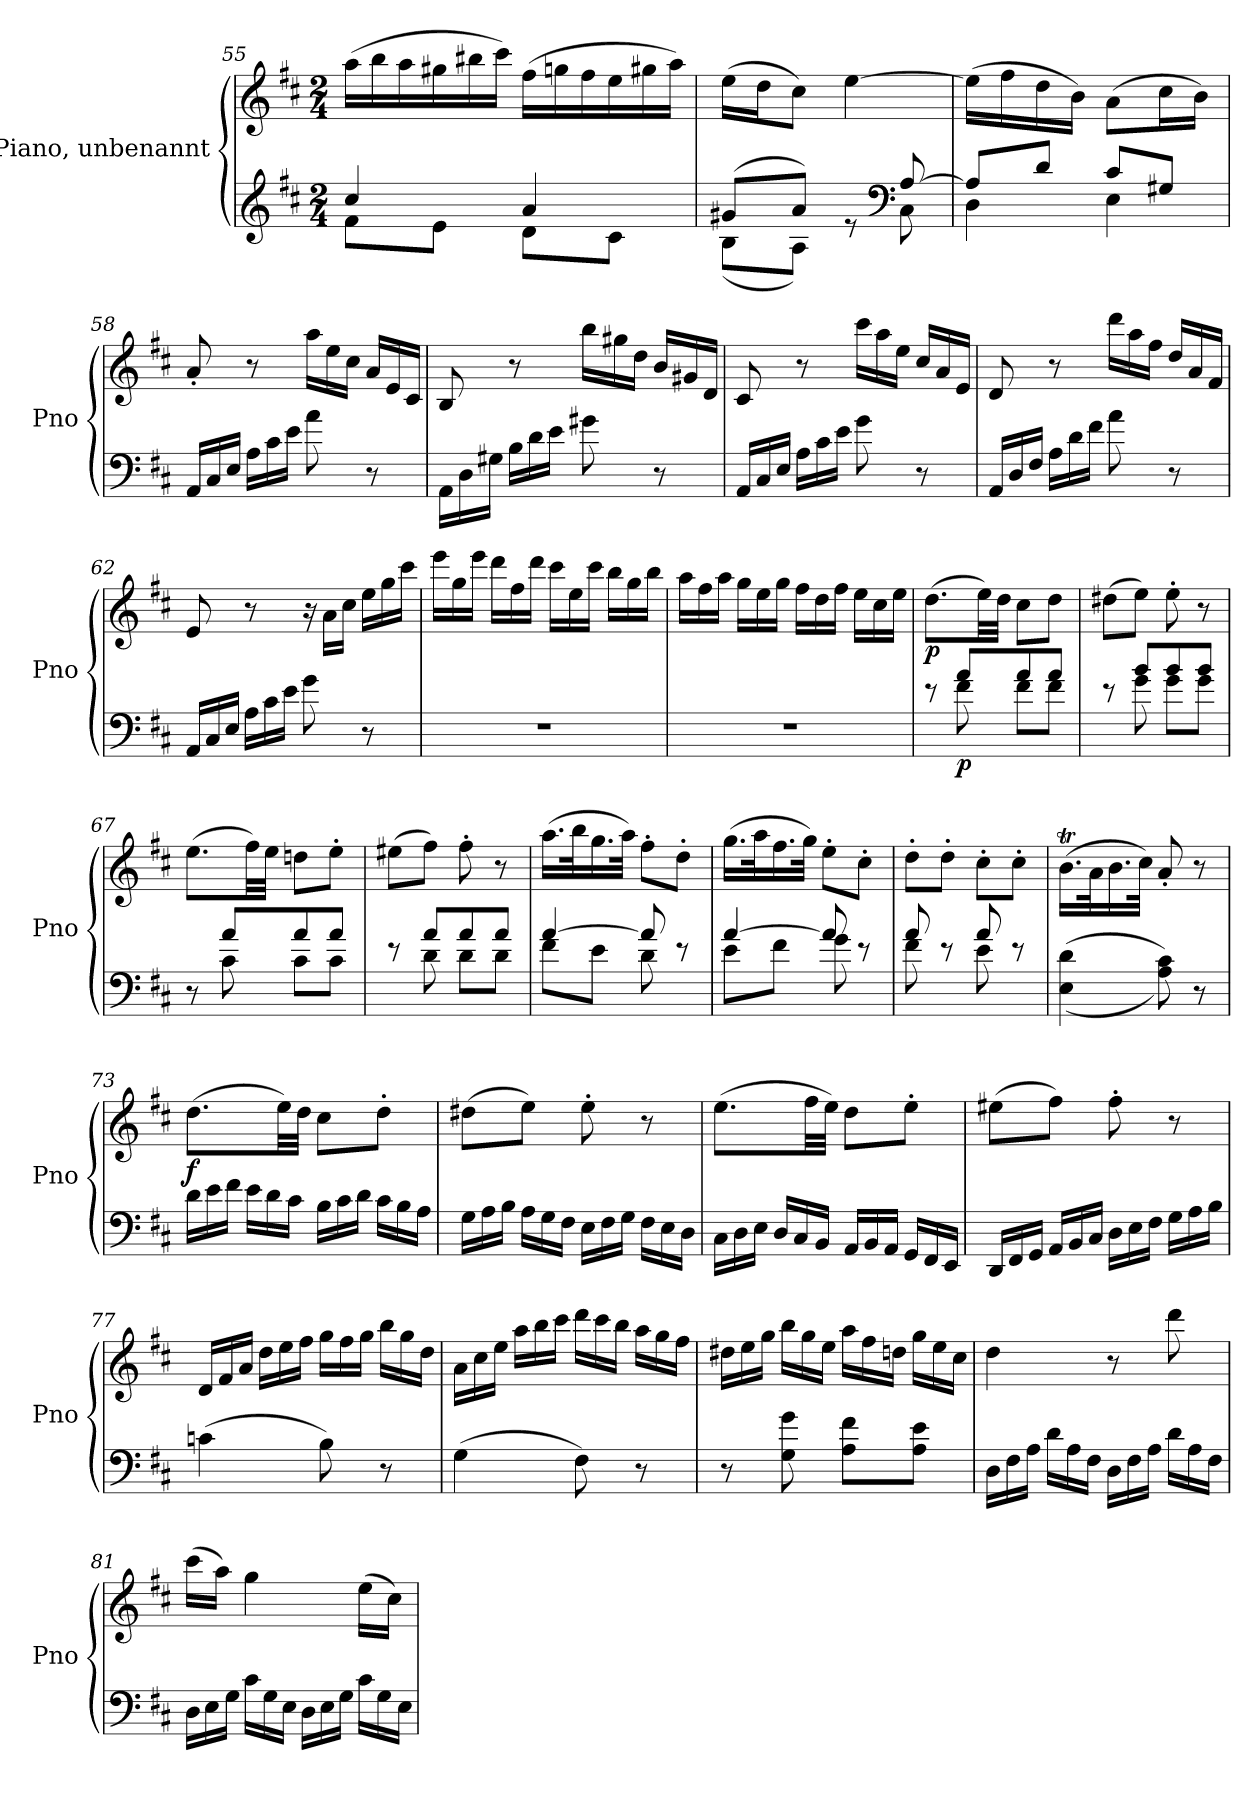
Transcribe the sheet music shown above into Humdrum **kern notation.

**kern	**dynam	**kern	**dynam
*part2	*part2	*part1	*part1
*staff2	*staff2	*staff1	*staff1
*I"Piano, unbenannt	*	*I"Piano, unbenannt	*
*I'Pno	*	*I'Pno	*
*clefG2	*	*clefG2	*
*k[f#c#]	*	*k[f#c#]	*
*M2/4	*	*M2/4	*
=55	=55	=55	=55
*^	*	*	*
*	*	*	*Xtuplet	*
4cc#/	8f#\L	.	(<24aa\LL	.
.	.	.	24bb\	.
.	.	.	24aa\	.
.	8e\J	.	24gg#X\	.
.	.	.	24bb#X\	.
.	.	.	24ccc#\JJ)	.
4a/	8d\L	.	(<24ff#\LL	.
.	.	.	24ggn\	.
.	.	.	24ff#\	.
.	8c#\J	.	24ee\	.
.	.	.	24gg#X\	.
.	.	.	24aa\JJ)	.
=56	=56	=56	=56	=56
(>8g#X/L	(<8B\L	.	(>16ee\LL	.
.	.	.	16dd\J	.
8a/J)	8A\J)	.	8cc#\J)	.
8re	8ryy	.	[4ee\	.
*clefF4	*	*	*	*
[8A/	8C#\	.	.	.
=57	=57	=57	=57	=57
8A/L]	4D\	.	(>16ee\LL]	.
.	.	.	16ff#\	.
8d/J	.	.	16dd\	.
.	.	.	16b\JJ)	.
8c#/L	4E\	.	(>8a\L	.
8G#X/J	.	.	16cc#\L	.
.	.	.	16b\JJ)	.
*v	*v	*	*	*
=58	=58	=58	=58
*Xtuplet	*	*	*
24AA/LL	.	8a'/	.
24C#/	.	.	.
24E/JJ	.	.	.
24A\LL	.	8r	.
24c#\	.	.	.
24e\JJ	.	.	.
8a\	.	24aa\LL	.
.	.	24ee\	.
.	.	24cc#\JJ	.
8r	.	24a/LL	.
.	.	24e/	.
.	.	24c#/JJ	.
=59	=59	=59	=59
24AA\LL	.	8B/	.
24D\	.	.	.
24G#X\JJ	.	.	.
24B\LL	.	8r	.
24d\	.	.	.
24e\JJ	.	.	.
8g#X\	.	24bb\LL	.
.	.	24gg#X\	.
.	.	24dd\JJ	.
8r	.	24b/LL	.
.	.	24g#X/	.
.	.	24d/JJ	.
=60	=60	=60	=60
24AA/LL	.	8c#/	.
24C#/	.	.	.
24E/JJ	.	.	.
24A\LL	.	8r	.
24c#\	.	.	.
24e\JJ	.	.	.
8g\	.	24ccc#\LL	.
.	.	24aa\	.
.	.	24ee\JJ	.
8r	.	24cc#/LL	.
.	.	24a/	.
.	.	24e/JJ	.
=61	=61	=61	=61
24AA/LL	.	8d/	.
24D/	.	.	.
24F#/JJ	.	.	.
24A\LL	.	8r	.
24d\	.	.	.
24f#\JJ	.	.	.
8a\	.	24ddd\LL	.
.	.	24aa\	.
.	.	24ff#\JJ	.
8r	.	24dd/LL	.
.	.	24a/	.
.	.	24f#/JJ	.
=62	=62	=62	=62
24AA/LL	.	8e/	.
24C#/	.	.	.
24E/JJ	.	.	.
24A\LL	.	8r	.
24c#\	.	.	.
24e\JJ	.	.	.
8g\	.	24r	.
.	.	24a\LL	.
.	.	24cc#\JJ	.
8r	.	24ee\LL	.
.	.	24gg\	.
.	.	24ccc#\JJ	.
=63	=63	=63	=63
2r	.	24eee\LL	.
.	.	24gg\	.
.	.	24eee\JJ	.
.	.	24ddd\LL	.
.	.	24ff#\	.
.	.	24ddd\JJ	.
.	.	24ccc#\LL	.
.	.	24ee\	.
.	.	24ccc#\JJ	.
.	.	24bb\LL	.
.	.	24gg\	.
.	.	24bb\JJ	.
=64	=64	=64	=64
2r	.	24aa\LL	.
.	.	24ff#\	.
.	.	24aa\JJ	.
.	.	24gg\LL	.
.	.	24ee\	.
.	.	24gg\JJ	.
.	.	24ff#\LL	.
.	.	24dd\	.
.	.	24ff#\JJ	.
.	.	24ee\LL	.
.	.	24cc#\	.
.	.	24ee\JJ	.
=65	=65	=65	=65
*^	*	*	*
!	!	!	!	!LO:DY:b
8re	8ryy	.	(>8.dd\L	p
!	!	!LO:DY:b	!	!
8a/L	8f#\	p	.	.
.	.	.	32ee\LL)	.
.	.	.	32dd\JJJ	.
8a/	8f#\L	.	8cc#\L	.
8a/J	8f#\J	.	8dd\J	.
=66	=66	=66	=66	=66
8re	8ryy	.	(>8dd#X\L	.
8b/L	8g\	.	8ee\J)	.
8b/	8g\L	.	8ee'\	.
8b/J	8g\J	.	8r	.
=67	=67	=67	=67	=67
8r	8ryy	.	(>8.ee\L	.
8a/L	8c#\	.	.	.
.	.	.	32ff#\LL)	.
.	.	.	32ee\JJJ	.
8a/	8c#\L	.	8ddn\L	.
8a/J	8c#\J	.	8ee'\J	.
=68	=68	=68	=68	=68
8re	8ryy	.	(>8ee#X\L	.
8a/L	8d\	.	8ff#\J)	.
8a/	8d\L	.	8ff#'\	.
8a/J	8d\J	.	8r	.
=69	=69	=69	=69	=69
[4a/	8f#\L	.	(<16.aa\LL	.
.	.	.	32bb\K	.
.	8e\J	.	16.gg\	.
.	.	.	32aa\JJk)	.
8a/]	8d\	.	8ff#'\L	.
8re	8ryy	.	8dd'\J	.
=70	=70	=70	=70	=70
[4a/	8e\L	.	(<16.gg\LL	.
.	.	.	32aa\K	.
.	8f#\J	.	16.ff#\	.
.	.	.	32gg\JJk)	.
8a/]	8g\	.	8ee'\L	.
8re	8ryy	.	8cc#'\J	.
=71	=71	=71	=71	=71
8a/	8f#\	.	8dd'\L	.
8re	8ryy	.	8dd'\J	.
8a/	8e\	.	8cc#'\L	.
8re	8ryy	.	8cc#'\J	.
*v	*v	*	*	*
=72	=72	=72	=72
(<(>4E\ 4d\	.	(>16.bT\LL	.
.	.	32a\K	.
.	.	16.b\	.
.	.	32cc#\JJk)	.
8A\ 8c#\))	.	8a'/	.
8r	.	8r	.
=73	=73	=73	=73
!	!	!	!LO:DY:b
24d\LL	.	(>8.dd\L	f
24e\	.	.	.
24f#\JJ	.	.	.
24e\LL	.	.	.
24d\	.	.	.
.	.	32ee\LL)	.
24c#\JJ	.	.	.
.	.	32dd\JJJ	.
24B\LL	.	8cc#\L	.
24c#\	.	.	.
24d\JJ	.	.	.
24c#\LL	.	8dd'\J	.
24B\	.	.	.
24A\JJ	.	.	.
=74	=74	=74	=74
24G\LL	.	(>8dd#X\L	.
24A\	.	.	.
24B\JJ	.	.	.
24A\LL	.	8ee\J)	.
24G\	.	.	.
24F#\JJ	.	.	.
24E\LL	.	8ee'\	.
24F#\	.	.	.
24G\JJ	.	.	.
24F#\LL	.	8r	.
24E\	.	.	.
24D\JJ	.	.	.
=75	=75	=75	=75
24C#\LL	.	(>8.ee\L	.
24D\	.	.	.
24E\JJ	.	.	.
24D/LL	.	.	.
24C#/	.	.	.
.	.	32ff#\LL	.
24BB/JJ	.	.	.
.	.	32ee\JJJ)	.
24AA/LL	.	8dd\L	.
24BB/	.	.	.
24AA/JJ	.	.	.
24GG/LL	.	8ee'\J	.
24FF#/	.	.	.
24EE/JJ	.	.	.
=76	=76	=76	=76
24DD/LL	.	(>8ee#X\L	.
24FF#/	.	.	.
24GG/JJ	.	.	.
24AA/LL	.	8ff#\J)	.
24BB/	.	.	.
24C#/JJ	.	.	.
24D\LL	.	8ff#'\	.
24E\	.	.	.
24F#\JJ	.	.	.
24G\LL	.	8r	.
24A\	.	.	.
24B\JJ	.	.	.
=77	=77	=77	=77
(>4cn\	.	24d/LL	.
.	.	24f#/	.
.	.	24a/JJ	.
.	.	24dd\LL	.
.	.	24ee\	.
.	.	24ff#\JJ	.
8B\)	.	24gg\LL	.
.	.	24ff#\	.
.	.	24gg\JJ	.
8r	.	24bb\LL	.
.	.	24gg\	.
.	.	24dd\JJ	.
=78	=78	=78	=78
(>4G\	.	24a\LL	.
.	.	24cc#\	.
.	.	24ee\JJ	.
.	.	24aa\LL	.
.	.	24bb\	.
.	.	24ccc#\JJ	.
8F#\)	.	24ddd\LL	.
.	.	24ccc#\	.
.	.	24bb\JJ	.
8r	.	24aa\LL	.
.	.	24gg\	.
.	.	24ff#\JJ	.
=79	=79	=79	=79
8r	.	24dd#X\LL	.
.	.	24ee\	.
.	.	24gg\JJ	.
8G\ 8g\	.	24bb\LL	.
.	.	24gg\	.
.	.	24ee\JJ	.
8A\ 8f#\L	.	24aa\LL	.
.	.	24ff#\	.
.	.	24ddn\JJ	.
8A\ 8e\J	.	24gg\LL	.
.	.	24ee\	.
.	.	24cc#\JJ	.
=80	=80	=80	=80
24D\LL	.	4dd\	.
24F#\	.	.	.
24A\JJ	.	.	.
24d\LL	.	.	.
24A\	.	.	.
24F#\JJ	.	.	.
24D\LL	.	8r	.
24F#\	.	.	.
24A\JJ	.	.	.
24d\LL	.	8ddd\	.
24A\	.	.	.
24F#\JJ	.	.	.
=81	=81	=81	=81
24D\LL	.	(>16ccc#\LL	.
24E\	.	.	.
.	.	16aa\JJ)	.
24G\JJ	.	.	.
24c#\LL	.	4gg\	.
24G\	.	.	.
24E\JJ	.	.	.
24D\LL	.	.	.
24E\	.	.	.
24G\JJ	.	.	.
24c#\LL	.	(>16ee\LL	.
24G\	.	.	.
.	.	16cc#\JJ)	.
24E\JJ	.	.	.
=	=	=	=
*-	*-	*-	*-
